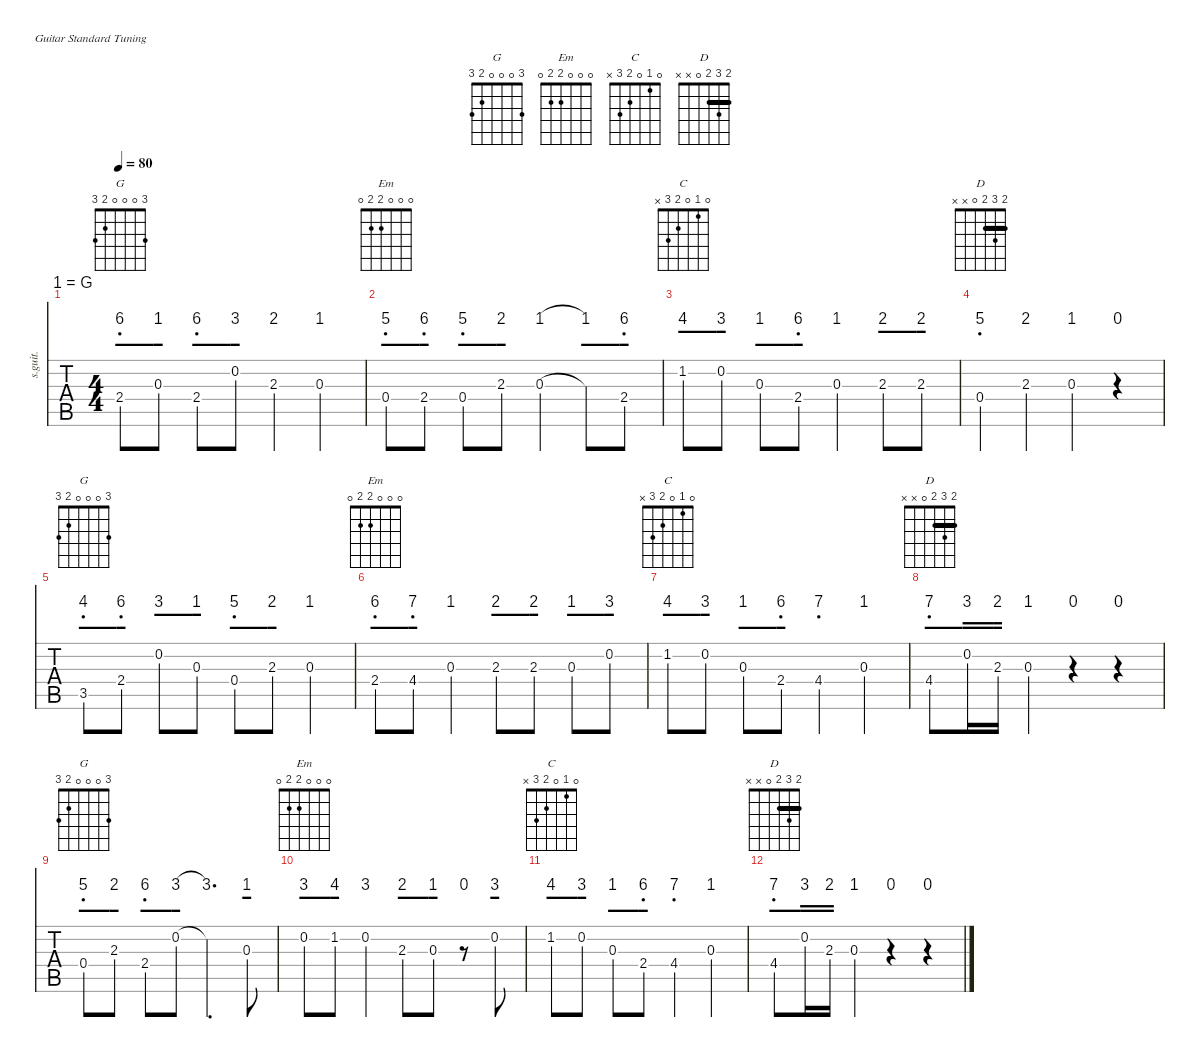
\defaultSystemsLayout 4
\hideDynamics
\bracketExtendMode nobrackets
\chordDiagramsInScore
\track ("Steel Guitar" "s.guit.") {defaultSystemsLayout 4 instrument acousticguitarsteel}
\staff {tabs numbered}
\tuning (E4 B3 G3 D3 A2 E2)
\chord ("G" 3 0 0 0 2 3) {showfingering false}
\chord ("Em" 0 0 0 2 2 0) {showfingering false}
\chord ("C" 0 1 0 2 3 x) {showfingering false}
\chord ("D" 2 3 2 0 x x) {showfingering false barre 2}
\ts (4 4)
\tempo 80
\clef g2
\ks g
2.4{acc forcenatural}.8{ch "G" dy mf instrument acousticguitarsteel} 0.3{acc forcenatural}.8 2.4{acc forcenatural}.8 0.2{acc forcenatural}.8 2.3{acc forcenatural}.4 0.3{acc forcenatural}.4 |
0.4{acc forcenatural}.8{ch "Em"} 2.4{acc forcenatural}.8 0.4{acc forcenatural}.8 2.3{acc forcenatural}.8 0.3{acc forcenatural}.4 0.3{t acc forcenatural}.8 2.4{acc forcenatural}.8 |
1.2{acc forcenatural}.8{ch "C"} 0.2{acc forcenatural}.8 0.3{acc forcenatural}.8 2.4{acc forcenatural}.8 0.3{acc forcenatural}.4 2.3{acc forcenatural}.8 2.3{acc forcenatural}.8 |
0.4{acc forcenatural}.4{ch "D"} 2.3{acc forcenatural}.4 0.3{acc forcenatural}.4 r.4 |
3.5{acc forcenatural}.8{ch "G"} 2.4{acc forcenatural}.8 0.2{acc forcenatural}.8 0.3{acc forcenatural}.8 0.4{acc forcenatural}.8 2.3{acc forcenatural}.8 0.3{acc forcenatural}.4 |
2.4{acc forcenatural}.8{ch "Em"} 4.4{acc #}.8 0.3{acc forcenatural}.4 2.3{acc forcenatural}.8 2.3{acc forcenatural}.8 0.3{acc forcenatural}.8 0.2{acc forcenatural}.8 |
1.2{acc forcenatural}.8{ch "C"} 0.2{acc forcenatural}.8 0.3{acc forcenatural}.8 2.4{acc forcenatural}.8 4.4{acc #}.4 0.3{acc forcenatural}.4 |
4.4{acc #}.8{ch "D"} 0.2{acc forcenatural}.16 2.3{acc forcenatural}.16 0.3{acc forcenatural}.4 r.4 r.4 |
0.4{acc forcenatural}.8{ch "G"} 2.3{acc forcenatural}.8 2.4{acc forcenatural}.8 0.2{acc forcenatural}.8 0.2{t acc forcenatural}.4{d} 0.3{acc forcenatural}.8 |
0.2{acc forcenatural}.8{ch "Em"} 1.2{acc forcenatural}.8 0.2{acc forcenatural}.4 2.3{acc forcenatural}.8 0.3{acc forcenatural}.8 r.8 0.2{acc forcenatural}.8 |
1.2{acc forcenatural}.8{ch "C"} 0.2{acc forcenatural}.8 0.3{acc forcenatural}.8 2.4{acc forcenatural}.8 4.4{acc #}.4 0.3{acc forcenatural}.4 |
4.4{acc #}.8{ch "D"} 0.2{acc forcenatural}.16 2.3{acc forcenatural}.16 0.3{acc forcenatural}.4 r.4 r.4
